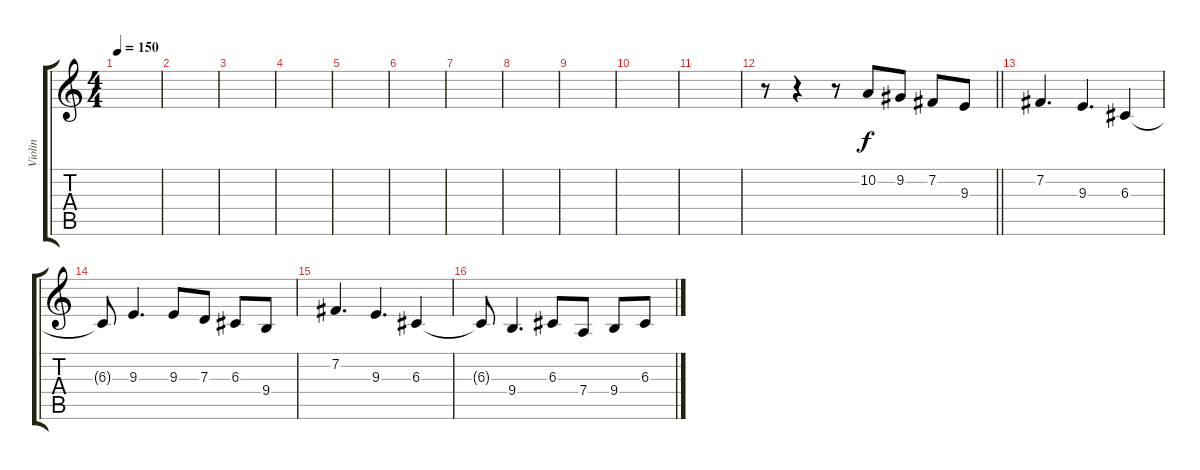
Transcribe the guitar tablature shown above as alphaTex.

\track ("Violin" "Violin") {instrument violin}
\staff {score tabs}
\tuning (E4 B3 G3 D3 A2 D2) {hide}
\ts (4 4)
\tempo 150
\clef g2
\ks c
|
|
|
|
|
|
|
|
|
|
|
\barLineRight lightlight
r.8 r.4 r.8 10.2.8 9.2.8 7.2.8 9.3.8 |
7.2.4{d} 9.3.4{d} 6.3.4 |
6.3{t}.8 9.3.4{d} 9.3.8 7.3.8 6.3.8 9.4.8 |
7.2.4{d} 9.3.4{d} 6.3.4 |
6.3{t}.8 9.4.4{d} 6.3.8 7.4.8 9.4.8 6.3.8
